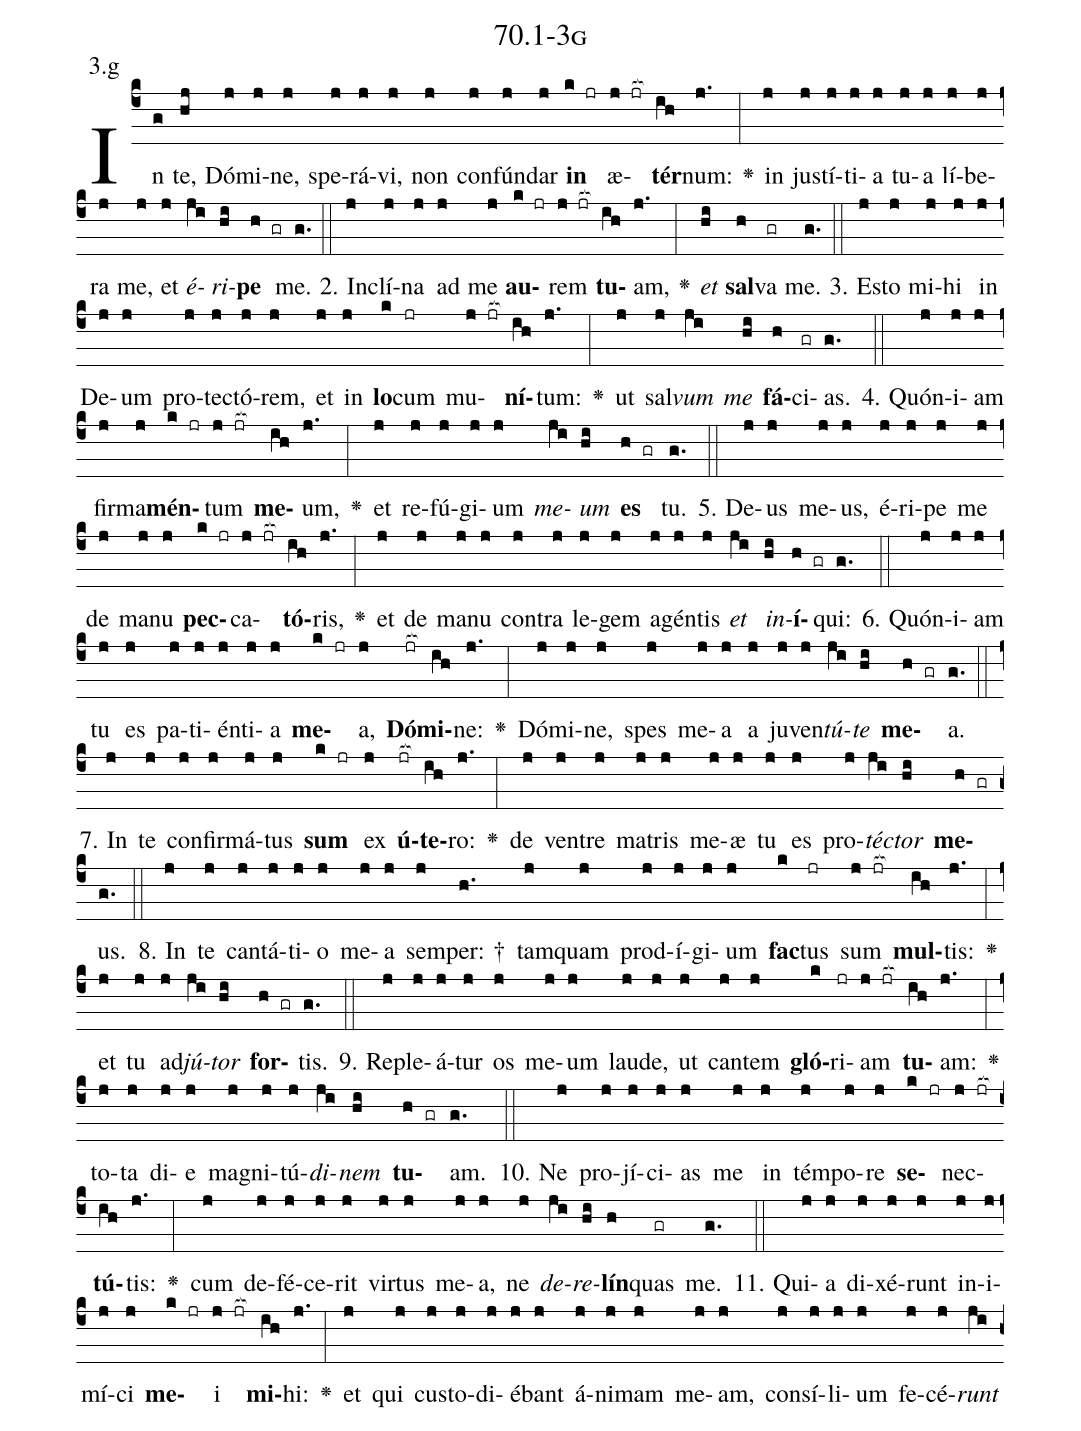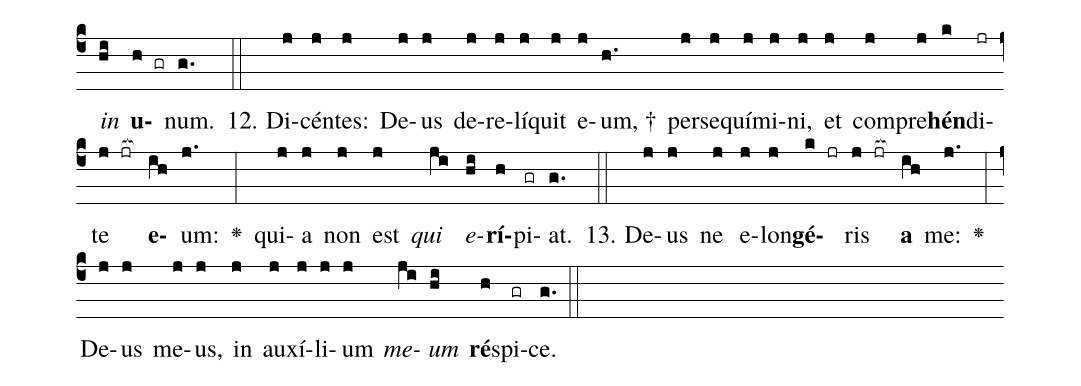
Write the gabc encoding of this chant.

name: 70.1-3g;
annotation: 3.g;
%%
(c4)In(g) te,(hj) Dó(j)mi(j)ne,(j) spe(j)rá(j)vi,(j) non(j) con(j)fún(j)dar(j) <b>in</b>(k jr) æ(j jr[ocb:1{])<b>tér</b>(ih[ocb:0}])num:(j.) <v>\greheightstar</v>(:) in(j) jus(j)tí(j)ti(j)a(j) tu(j)a(j) lí(j)be(j)ra(j) me,(j) et(j) <i>é</i>(ji)<i>ri</i>(hi)<b>pe</b>(h gr) me.(g.) (::)
2. In(j)clí(j)na(j) ad(j) me(j) <b>au</b>(k jr)rem(j jr[ocb:1{]) <b>tu</b>(ih[ocb:0}])am,(j.) <v>\greheightstar</v>(:) <i>et</i>(hi) <b>sal</b>(h)va(gr) me.(g.) (::)
3. Es(j)to(j) mi(j)hi(j) in(j) De(j)um(j) pro(j)tec(j)tó(j)rem,(j) et(j) in(j) <b>lo</b>(k)cum(jr) mu(j jr[ocb:1{])<b>ní</b>(ih[ocb:0}])tum:(j.) <v>\greheightstar</v>(:) ut(j) sal(j)<i>vum</i>(ji) <i>me</i>(hi) <b>fá</b>(h)ci(gr)as.(g.) (::)
4. Quón(j)i(j)am(j) fir(j)ma(j)<b>mén</b>(k jr)tum(j jr[ocb:1{]) <b>me</b>(ih[ocb:0}])um,(j.) <v>\greheightstar</v>(:) et(j) re(j)fú(j)gi(j)um(j) <i>me</i>(ji)<i>um</i>(hi) <b>es</b>(h gr) tu.(g.) (::)
5. De(j)us(j) me(j)us,(j) é(j)ri(j)pe(j) me(j) de(j) ma(j)nu(j) <b>pec</b>(k jr)ca(j jr[ocb:1{])<b>tó</b>(ih[ocb:0}])ris,(j.) <v>\greheightstar</v>(:) et(j) de(j) ma(j)nu(j) con(j)tra(j) le(j)gem(j) a(j)gén(j)tis(j) <i>et</i>(ji) <i>in</i>(hi)<b>í</b>(h gr)qui:(g.) (::)
6. Quón(j)i(j)am(j) tu(j) es(j) pa(j)ti(j)én(j)ti(j)a(j) <b>me</b>(k jr)a,(j) <b>Dó</b>(jr[ocb:1{])<b>mi</b>(ih[ocb:0}])ne:(j.) <v>\greheightstar</v>(:) Dó(j)mi(j)ne,(j) spes(j) me(j)a(j) a(j) ju(j)ven(j)<i>tú</i>(ji)<i>te</i>(hi) <b>me</b>(h gr)a.(g.) (::)
7. In(j) te(j) con(j)fir(j)má(j)tus(j) <b>sum</b>(k jr) ex(j) <b>ú</b>(jr[ocb:1{])<b>te</b>(ih[ocb:0}])ro:(j.) <v>\greheightstar</v>(:) de(j) ven(j)tre(j) ma(j)tris(j) me(j)æ(j) tu(j) es(j) pro(j)<i>téc</i>(ji)<i>tor</i>(hi) <b>me</b>(h gr)us.(g.) (::)
8. In(j) te(j) can(j)tá(j)ti(j)o(j) me(j)a(j) sem(j)per: †(h.) tam(j)quam(j) prod(j)í(j)gi(j)um(j) <b>fac</b>(k)tus(jr) sum(j jr[ocb:1{]) <b>mul</b>(ih[ocb:0}])tis:(j.) <v>\greheightstar</v>(:) et(j) tu(j) ad(j)<i>jú</i>(ji)<i>tor</i>(hi) <b>for</b>(h gr)tis.(g.) (::)
9. Re(j)ple(j)á(j)tur(j) os(j) me(j)um(j) lau(j)de,(j) ut(j) can(j)tem(j) <b>gló</b>(k)ri(jr)am(j jr[ocb:1{]) <b>tu</b>(ih[ocb:0}])am:(j.) <v>\greheightstar</v>(:) to(j)ta(j) di(j)e(j) ma(j)gni(j)tú(j)<i>di</i>(ji)<i>nem</i>(hi) <b>tu</b>(h gr)am.(g.) (::)
10. Ne(j) pro(j)jí(j)ci(j)as(j) me(j) in(j) tém(j)po(j)re(j) <b>se</b>(k jr)nec(j jr[ocb:1{])<b>tú</b>(ih[ocb:0}])tis:(j.) <v>\greheightstar</v>(:) cum(j) de(j)fé(j)ce(j)rit(j) vir(j)tus(j) me(j)a,(j) ne(j) <i>de</i>(ji)<i>re</i>(hi)<b>lín</b>(h)quas(gr) me.(g.) (::)
11. Qui(j)a(j) di(j)xé(j)runt(j) in(j)i(j)mí(j)ci(j) <b>me</b>(k jr)i(j jr[ocb:1{]) <b>mi</b>(ih[ocb:0}])hi:(j.) <v>\greheightstar</v>(:) et(j) qui(j) cus(j)to(j)di(j)é(j)bant(j) á(j)ni(j)mam(j) me(j)am,(j) con(j)sí(j)li(j)um(j) fe(j)cé(j)<i>runt</i>(ji) <i>in</i>(hi) <b>u</b>(h gr)num.(g.) (::)
12. Di(j)cén(j)tes:(j) De(j)us(j) de(j)re(j)lí(j)quit(j) e(j)um, †(h.) per(j)se(j)quí(j)mi(j)ni,(j) et(j) com(j)pre(j)<b>hén</b>(k)di(jr)te(j jr[ocb:1{]) <b>e</b>(ih[ocb:0}])um:(j.) <v>\greheightstar</v>(:) qui(j)a(j) non(j) est(j) <i>qui</i>(ji) <i>e</i>(hi)<b>rí</b>(h)pi(gr)at.(g.) (::)
13. De(j)us(j) ne(j) e(j)lon(j)<b>gé</b>(k jr)ris(j jr[ocb:1{]) <b>a</b>(ih[ocb:0}]) me:(j.) <v>\greheightstar</v>(:) De(j)us(j) me(j)us,(j) in(j) au(j)xí(j)li(j)um(j) <i>me</i>(ji)<i>um</i>(hi) <b>ré</b>(h)spi(gr)ce.(g.) (::)
